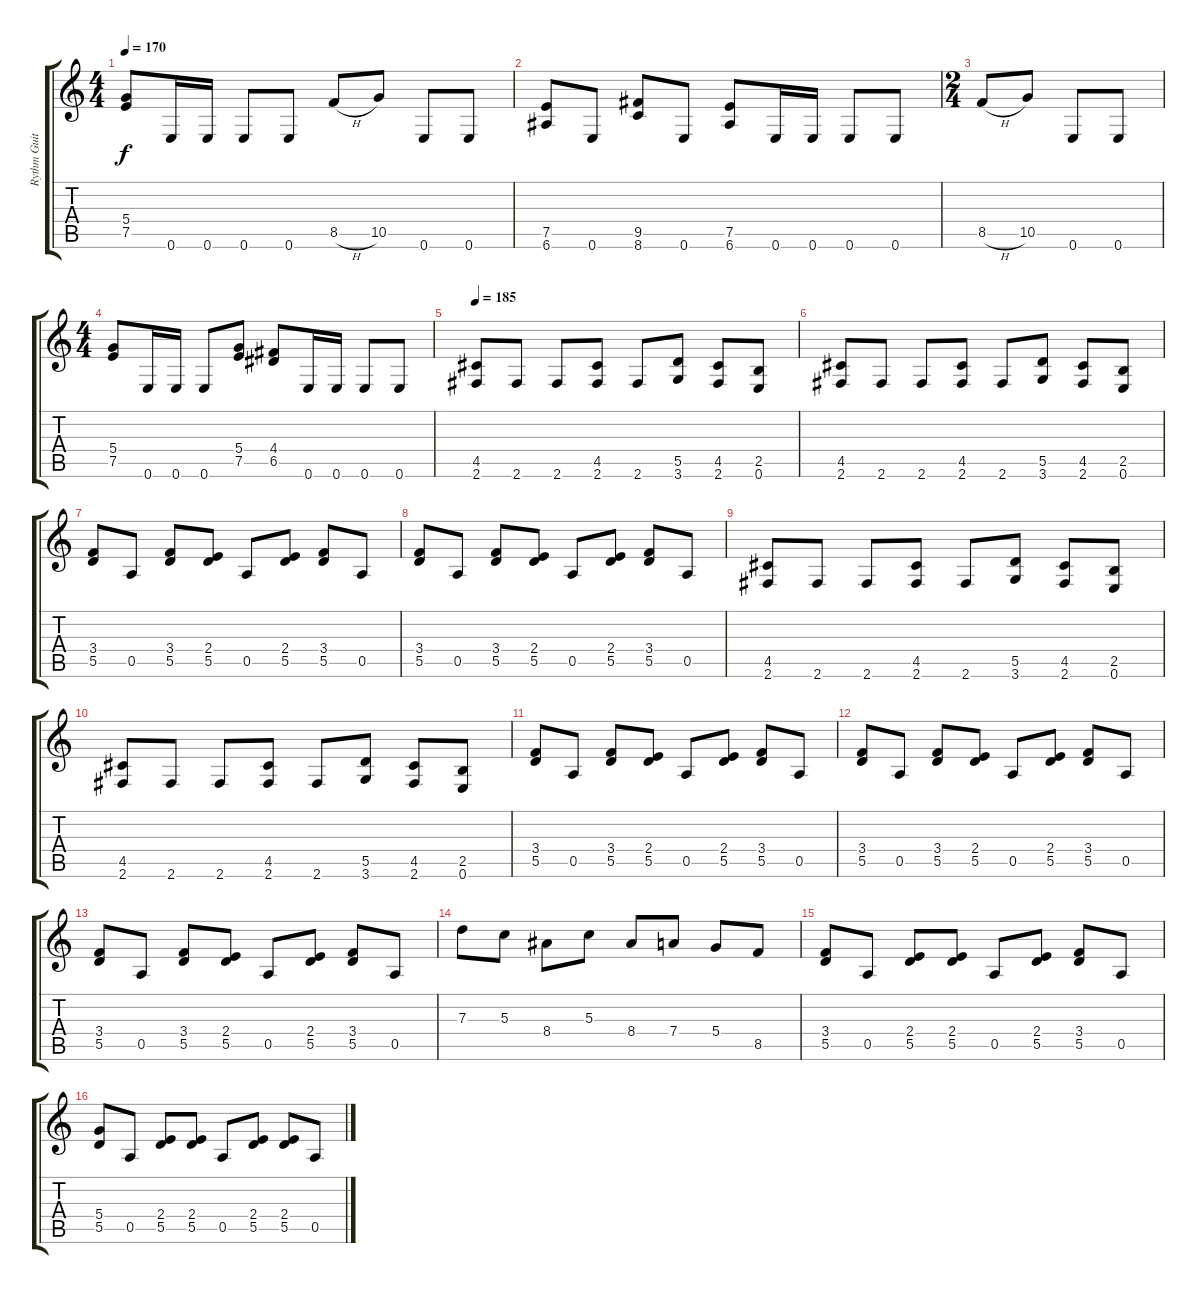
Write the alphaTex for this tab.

\track ("Rythm Guitar 1" "Rythm Guit") {instrument distortionguitar}
\staff {score tabs}
\tuning (E4 B3 G3 D3 A2 E2) {hide}
\ts (4 4)
\tempo 170
\clef g2
\ks c
(5.4 7.5).8{dy f} 0.6.16 0.6.16 0.6.8 0.6.8 8.5{h}.8 10.5.8 0.6.8 0.6.8 |
(7.5 6.6).8 0.6.8 (9.5 8.6).8 0.6.8 (7.5 6.6).8 0.6.16 0.6.16 0.6.8 0.6.8 |
\ts (2 4)
8.5{h}.8 10.5.8 0.6.8 0.6.8 |
\ts (4 4)
(5.4 7.5).8 0.6.16 0.6.16 0.6.8 (5.4 7.5).8 (4.4 6.5).8 0.6.16 0.6.16 0.6.8 0.6.8 |
\tempo 185
(4.5 2.6).8 2.6.8 2.6.8 (4.5 2.6).8 2.6.8 (5.5 3.6).8 (4.5 2.6).8 (2.5 0.6).8 |
(4.5 2.6).8 2.6.8 2.6.8 (4.5 2.6).8 2.6.8 (5.5 3.6).8 (4.5 2.6).8 (2.5 0.6).8 |
(3.4 5.5).8 0.5.8 (3.4 5.5).8 (2.4 5.5).8 0.5.8 (2.4 5.5).8 (3.4 5.5).8 0.5.8 |
(3.4 5.5).8 0.5.8 (3.4 5.5).8 (2.4 5.5).8 0.5.8 (2.4 5.5).8 (3.4 5.5).8 0.5.8 |
(4.5 2.6).8 2.6.8 2.6.8 (4.5 2.6).8 2.6.8 (5.5 3.6).8 (4.5 2.6).8 (2.5 0.6).8 |
(4.5 2.6).8 2.6.8 2.6.8 (4.5 2.6).8 2.6.8 (5.5 3.6).8 (4.5 2.6).8 (2.5 0.6).8 |
(3.4 5.5).8 0.5.8 (3.4 5.5).8 (2.4 5.5).8 0.5.8 (2.4 5.5).8 (3.4 5.5).8 0.5.8 |
(3.4 5.5).8 0.5.8 (3.4 5.5).8 (2.4 5.5).8 0.5.8 (2.4 5.5).8 (3.4 5.5).8 0.5.8 |
(3.4 5.5).8 0.5.8 (3.4 5.5).8 (2.4 5.5).8 0.5.8 (2.4 5.5).8 (3.4 5.5).8 0.5.8 |
7.3.8 5.3.8 8.4.8 5.3.8 8.4.8 7.4.8 5.4.8 8.5.8 |
(3.4 5.5).8 0.5.8 (2.4 5.5).8 (2.4 5.5).8 0.5.8 (2.4 5.5).8 (3.4 5.5).8 0.5.8 |
(5.4 5.5).8 0.5.8 (2.4 5.5).8 (2.4 5.5).8 0.5.8 (2.4 5.5).8 (2.4 5.5).8 0.5.8
